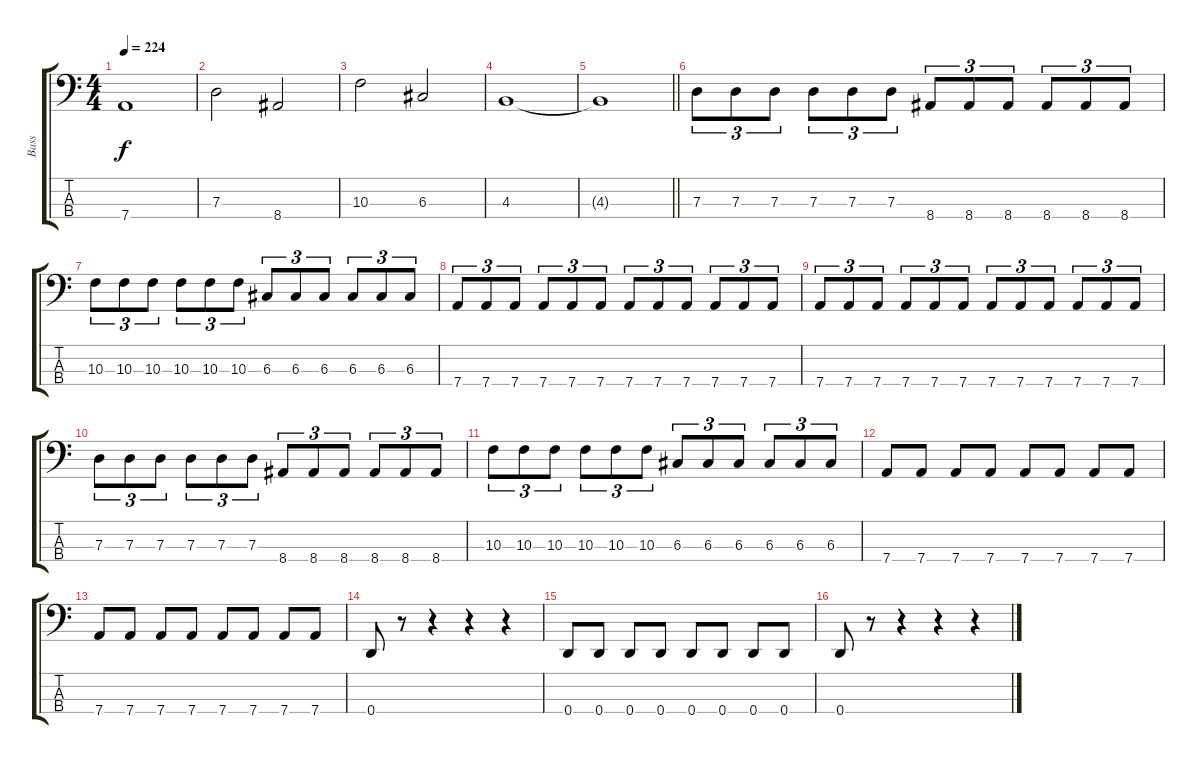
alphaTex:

\track ("Bass" "Bass") {instrument electricbasspick}
\staff {score tabs}
\tuning (F2 C2 G1 D1) {hide}
\ts (4 4)
\tempo 224
\clef f4
\ks c
7.4{t}.1{dy f} |
7.3.2 8.4.2 |
10.3.2 6.3.2 |
4.3.1 |
\barLineRight lightlight
4.3{t}.1 |
7.3.8{tu (3 2)} 7.3.8{tu (3 2)} 7.3.8{tu (3 2)} 7.3.8{tu (3 2)} 7.3.8{tu (3 2)} 7.3.8{tu (3 2)} 8.4.8{tu (3 2)} 8.4.8{tu (3 2)} 8.4.8{tu (3 2)} 8.4.8{tu (3 2)} 8.4.8{tu (3 2)} 8.4.8{tu (3 2)} |
10.3.8{tu (3 2)} 10.3.8{tu (3 2)} 10.3.8{tu (3 2)} 10.3.8{tu (3 2)} 10.3.8{tu (3 2)} 10.3.8{tu (3 2)} 6.3.8{tu (3 2)} 6.3.8{tu (3 2)} 6.3.8{tu (3 2)} 6.3.8{tu (3 2)} 6.3.8{tu (3 2)} 6.3.8{tu (3 2)} |
7.4.8{tu (3 2)} 7.4.8{tu (3 2)} 7.4.8{tu (3 2)} 7.4.8{tu (3 2)} 7.4.8{tu (3 2)} 7.4.8{tu (3 2)} 7.4.8{tu (3 2)} 7.4.8{tu (3 2)} 7.4.8{tu (3 2)} 7.4.8{tu (3 2)} 7.4.8{tu (3 2)} 7.4.8{tu (3 2)} |
7.4.8{tu (3 2)} 7.4.8{tu (3 2)} 7.4.8{tu (3 2)} 7.4.8{tu (3 2)} 7.4.8{tu (3 2)} 7.4.8{tu (3 2)} 7.4.8{tu (3 2)} 7.4.8{tu (3 2)} 7.4.8{tu (3 2)} 7.4.8{tu (3 2)} 7.4.8{tu (3 2)} 7.4.8{tu (3 2)} |
7.3.8{tu (3 2)} 7.3.8{tu (3 2)} 7.3.8{tu (3 2)} 7.3.8{tu (3 2)} 7.3.8{tu (3 2)} 7.3.8{tu (3 2)} 8.4.8{tu (3 2)} 8.4.8{tu (3 2)} 8.4.8{tu (3 2)} 8.4.8{tu (3 2)} 8.4.8{tu (3 2)} 8.4.8{tu (3 2)} |
10.3.8{tu (3 2)} 10.3.8{tu (3 2)} 10.3.8{tu (3 2)} 10.3.8{tu (3 2)} 10.3.8{tu (3 2)} 10.3.8{tu (3 2)} 6.3.8{tu (3 2)} 6.3.8{tu (3 2)} 6.3.8{tu (3 2)} 6.3.8{tu (3 2)} 6.3.8{tu (3 2)} 6.3.8{tu (3 2)} |
7.4.8 7.4.8 7.4.8 7.4.8 7.4.8 7.4.8 7.4.8 7.4.8 |
7.4.8 7.4.8 7.4.8 7.4.8 7.4.8 7.4.8 7.4.8 7.4.8 |
0.4.8 r.8 r.4 r.4 r.4 |
0.4.8 0.4.8 0.4.8 0.4.8 0.4.8 0.4.8 0.4.8 0.4.8 |
0.4.8 r.8 r.4 r.4 r.4
